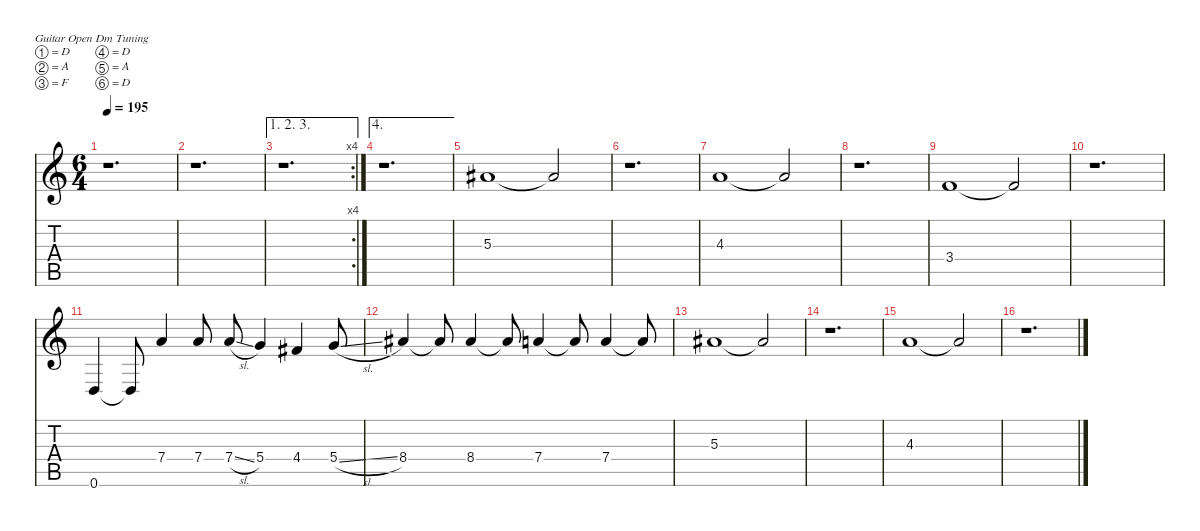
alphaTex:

\defaultSystemsLayout 4
\hideDynamics
\bracketExtendMode nobrackets
\singleTrackTrackNamePolicy hidden
\multiTrackTrackNamePolicy hidden
\firstSystemTrackNameMode fullname
\firstSystemTrackNameOrientation horizontal
\otherSystemsTrackNameOrientation horizontal
\track ("Overdubing" "od.guit.") {instrument overdrivenguitar}
\staff {score tabs}
\tuning (D4 A3 F3 D3 A2 D2)
\ts (6 4)
\tempo 195
\clef g2
\ks c
r.1{d dy f beam Down} |
r.1{d beam Down} |
\ae (1 2 3)
\rc 4
r.1{d beam Down} |
\ae 4
r.1{d beam Down} |
5.3{acc #}.1{instrument electricguitarjazz beam Up} 5.3{t acc #}.2{beam Up} |
r.1{d beam Down} |
4.3.1{beam Up} 4.3{t}.2{beam Up} |
r.1{d beam Down} |
3.4.1{beam Up} 3.4{t}.2{beam Up} |
r.1{d beam Down} |
0.6.4{beam Up} 0.6{t}.8{beam Up} 7.4.4{beam Up} 7.4.8{beam Up} 7.4{sl}.8{beam Up} 5.4.4{beam Up} 4.4{acc #}.4{beam Up} 5.4{sl}.8{beam Up} |
8.4{acc #}.4{beam Up} 8.4{t acc #}.8{beam Up} 8.4{acc #}.4{beam Up} 8.4{t acc #}.8{beam Up} 7.4.4{beam Up} 7.4{t}.8{beam Up} 7.4.4{beam Up} 7.4{t}.8{beam Up} |
5.3{acc #}.1{instrument electricguitarjazz beam Up} 5.3{t acc #}.2{beam Up} |
r.1{d beam Down} |
4.3.1{beam Up} 4.3{t}.2{beam Up} |
r.1{d beam Down}
